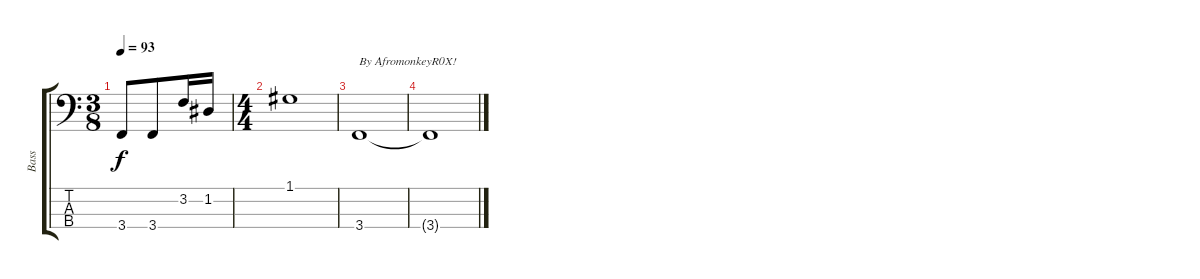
\track ("Bass" "Bass") {instrument electricbassfinger}
\staff {score tabs}
\tuning (G2 D2 A1 D1) {hide}
\ts (3 8)
\tempo 93
\clef f4
\ks c
3.4.8{dy f} 3.4.8 3.2.16 1.2.16 |
\ts (4 4)
1.1.1 |
3.4.1{txt "By AfromonkeyR0X!"} |
3.4{t}.1
